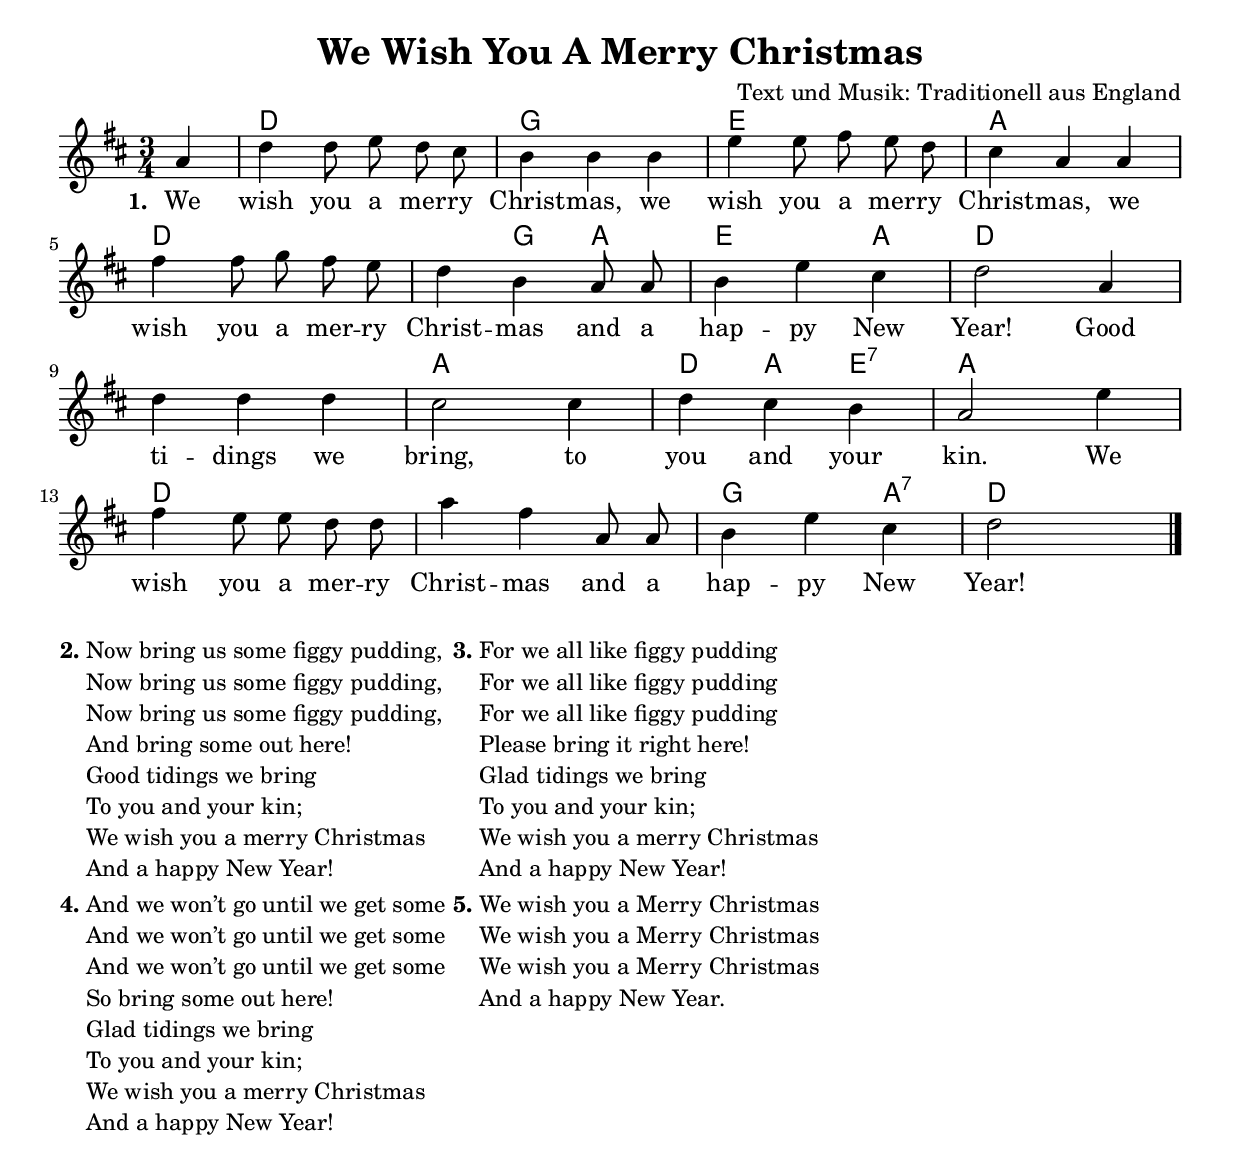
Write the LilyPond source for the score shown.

\version "2.12.3"

\include "default.ly"

\header {
  title="We Wish You A Merry Christmas"
  poet=""
  composer="Text und Musik: Traditionell aus England"
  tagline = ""
  id = "629217d062108810a0ef9caf3283d8348c6f2b9b"
}


Melodie=\relative c' {
  \partial 4 a'4     d d8 e d cis      | % 1
  b4 b b      | % 2
  e e8 fis e d      | % 3
  cis4 a a      | % 4
  fis' fis8 g fis e      | % 5
  d4 b a8 a      | % 6
  b4 e cis      | % 7
  d2      
  a4       | % 7
  d d d      | % 8
  cis2 cis4 | % 9
  d4  cis b      | % 10
  a2 e'4      | % 11
  fis e8 e d d      | % 12
  a'4
  fis a,8 a      | % 13
  b4 e cis      | % 14
  d2
}
  
  
Akkorde= \chordmode {
    s4
    d2. g2. e2. a d1*4/4 g4 a4 e2 a4 d1*6/4
    a1*3/4 d4 a4 e4:7 a2.  d1. g2 a4:7 d4
}

Text=\lyricmode {
  \set stanza = " 1. "
  We wish you a mer -- ry Christ -- mas,
  we wish you a mer -- ry Christ -- mas,
  we wish you a mer -- ry  Christ -- mas and a hap -- py  New Year!
  Good ti -- dings we bring, to you and your kin.
  We wish you a mer -- ry Christ -- mas  and a hap -- py  New Year!
}


\score{
  <<
    \new ChordNames {\Akkorde}
    \new Voice = "Melodie" {
      \autoBeamOff
      \clef violin
      \key d \major
      \time 3/4
      \Melodie \bar "|."
    }
    \new Lyrics = Strophe \lyricsto Melodie \Text
  >>
  \layout {}
  \midi {\context {  \Score  tempoWholesPerMinute = #(ly:make-moment 110 4)  } }
}


 % some settings % vim: sw=2 et

 
 \markup {
   \hspace #0.1
   \column {
     \line {
       \bold "2."
       \column {
         "Now bring us some figgy pudding,"
         "Now bring us some figgy pudding,"
         "Now bring us some figgy pudding,"
         "And bring some out here!"
         "Good tidings we bring"
         "To you and your kin;"
         "We wish you a merry Christmas "
         "And a happy New Year!"
       }
     }
     \hspace #0.1
     \line {
       \bold "4."
       \column {
         "And we won’t go until we get some"
         "And we won’t go until we get some"
         "And we won’t go until we get some"
         "So bring some out here!"
         "Glad tidings we bring"
         "To you and your kin;"
         "We wish you a merry Christmas"
         "And a happy New Year!"
       }
     }
   }
   \hspace #0.1
   \column {
     \line {
       \bold "3."
       \column {
         "For we all like figgy pudding"
         "For we all like figgy pudding"
         "For we all like figgy pudding"
         "Please bring it right here!"
         "Glad tidings we bring"
         "To you and your kin;"
         "We wish you a merry Christmas"
         "And a happy New Year!"
       }
     }
     \hspace #0.1
     \line {
       \bold "5."
       \column {
         "We wish you a Merry Christmas"
         "We wish you a Merry Christmas"
         "We wish you a Merry Christmas"
         "And a happy New Year."
       }
     }
   }
   \hspace #0.1
 }
